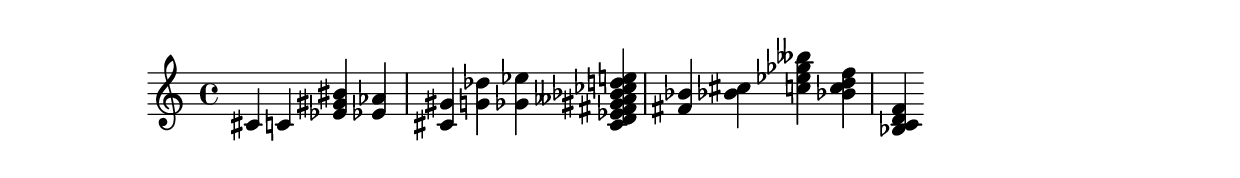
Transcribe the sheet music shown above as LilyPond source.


\version "2.1.25"

\header {

    texidoc ="Accidentals are placed as closely as possible.
Accidentals in corresponding octaves are aligned.
The top accidental should be nearest to the chord. The
flats in a sixth should be staggered.  "
    
}


\score { \notes \context Voice \relative c' {
    cis4
    c4
 \transpose c c' {    
  <bis es gis>4
  <es! as!>
  <gis! cis!>
  <g! des'>
  <ges! es'!>
}    
    <cis d es fis gis ases bes ces d e! >4
    <bes'! fis!>     
    <bes! cis!>
    <c! es ges beses>
    <bes! c d f >    
    <bes,! c d f >
}
\paper { raggedright = ##t}
     }


